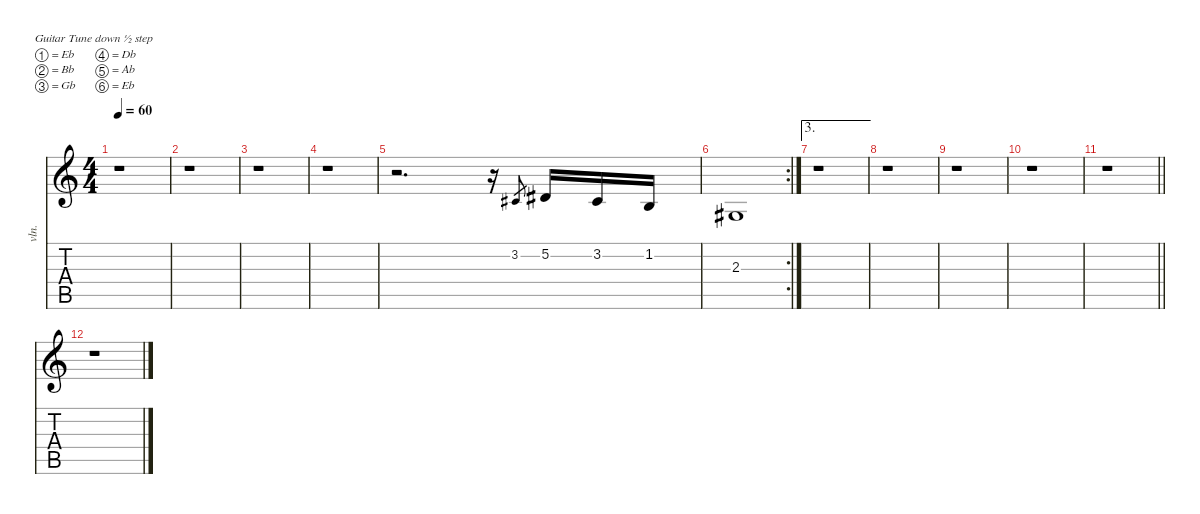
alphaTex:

\defaultSystemsLayout 4
\hideDynamics
\bracketExtendMode nobrackets
\otherSystemsTrackNameOrientation horizontal
\track ("Keyboard" "vln.") {instrument stringensemble1}
\staff {score tabs}
\tuning (Eb4 Bb3 Gb3 Db3 Ab2 Eb2)
\ts (4 4)
\tempo 60
\clef g2
\ks c
r.1{dy fff} |
r.1 |
r.1 |
r.1 |
r.2{d instrument churchorgan} r.16 3.2{acc #}.8{gr dy mf} 5.2{acc #}.16{dy f} 3.2{acc #}.16 1.2.16 |
\rc 2
2.3{acc #}.1 |
\ae 3
r.1 |
r.1 |
r.1 |
r.1 |
\barLineRight lightlight
r.1 |
r.1
